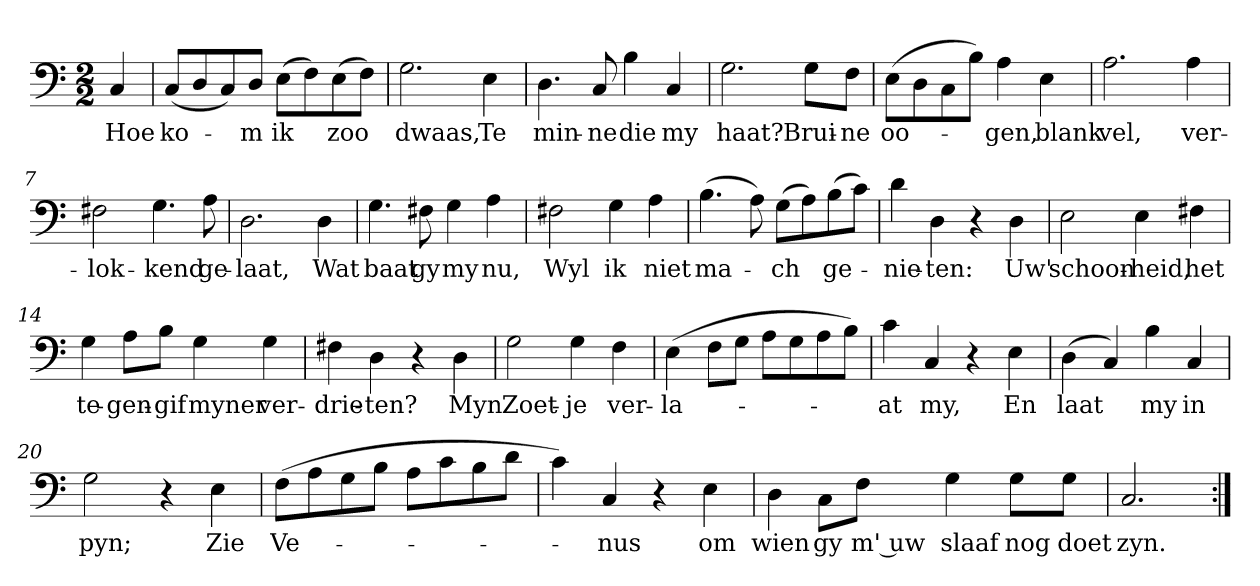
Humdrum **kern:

**kern	**text
*part1	*part1
*staff1	*staff1
*clefF4	*
*k[]	*
*C:	*
*M2/2	*
*MM120	*
=	=
4C	Hoe
=1	=1
(8C/L	ko-
8D/	.
8C/)	.
8D/J	-m
(8E\L	ik
8F\)	.
(8E\	zoo
8F\J)	.
=2	=2
2.G	dwaas,
4E	Te
=3	=3
4.D	min-
8C	-ne
4B	die
4C	my
=4	=4
2.G	haat?
8G\L	Brui-
8F\J	-ne
=5	=5
(8E\L	oo-
8D\	.
8C\	.
8B\J)	.
4A	-gen,
4E	blank
=6	=6
2.A	vel,
4A	ver-
=7	=7
2F#X	-lok-
4.G	-kend
8A	ge-
=8	=8
2.D	-laat,
4D	Wat
=9	=9
4.G	baat
8F#X	gy
4G	my
4A	nu,
=10	=10
2F#X	Wyl
4G	ik
4A	niet
=11	=11
(4.B	ma-
8A)	.
(8G\L	-ch
8A\)	.
(8B\	ge-
8c\J)	.
=12	=12
4d	-nie-
4D	-ten:
4r	.
4D	Uw'
=13	=13
2E	schoon-
4E	-heid,
4F#X	het
=14	=14
4G	te-
8A\L	-gen-
8B\J	-gif
4G	myner
4G	ver-
=15	=15
4F#X	-drie-
4D	-ten?
4r	.
4D	Myn
=16	=16
2G	Zoet-
4G	-je
4F	ver-
=17	=17
(4E	-la-
8F\L	.
8G\J	.
8A\L	.
8G\	.
8A\	.
8B\J)	.
=18	=18
4c	-at
4C	my,
4r	.
4E	En
=19	=19
(4D	laat
4C)	.
4B	my
4C	in
=20	=20
2G	pyn;
4r	.
4E	Zie
=21	=21
(8F\L	Ve-
8A\	.
8G\	.
8B\J	.
8A\L	.
8c\	.
8B\	.
8d\J	.
=22	=22
4c)	.
4C	-nus
4r	.
4E	om
=23	=23
4D	wien
8C\L	gy
8F\J	m' uw
4G	slaaf
8G\L	nog
8G\J	doet
=24	=24
2.C	zyn.
=:|!	=:|!
*-	*-
